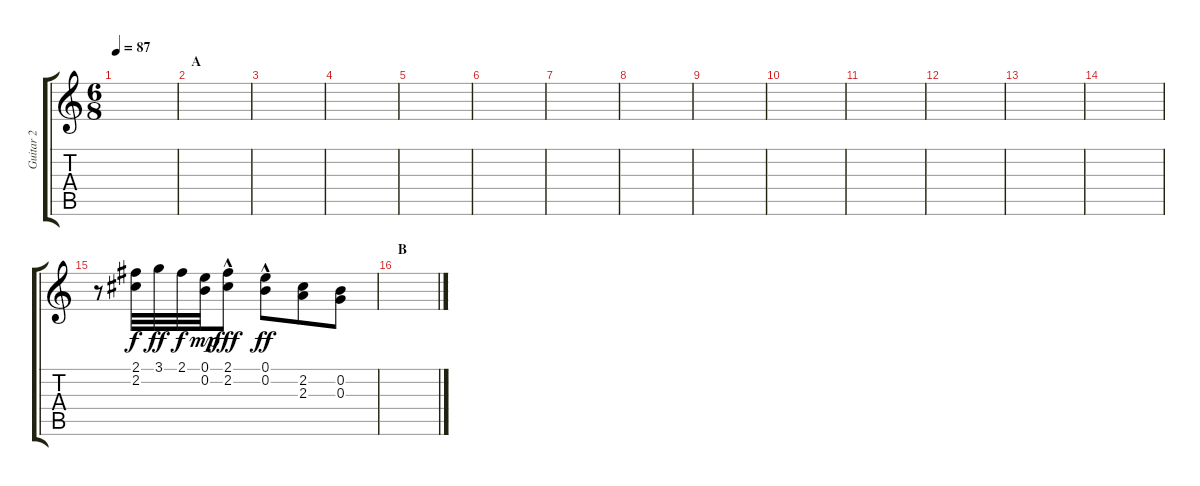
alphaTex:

\track ("Guitar 2" "Guitar 2") {instrument overdrivenguitar}
\staff {score tabs}
\tuning (E4 B3 G3 D3 A2 E2) {hide}
\ts (6 8)
\tempo 87
\clef g2
\ks c
|
\section ("" "A")
|
|
|
|
|
|
|
|
|
|
|
|
|
r.8 (2.1 2.2).32{instrument overdrivenguitar} 3.1.32{dy ff} 2.1.32{dy f} (0.1 0.2).32{dy mp} (2.1{hac} 2.2).8{dy fff} (0.1 0.2{hac}).8{dy ff} (2.2 2.3).8 (0.2 0.3).8 |
\section ("" "B")
